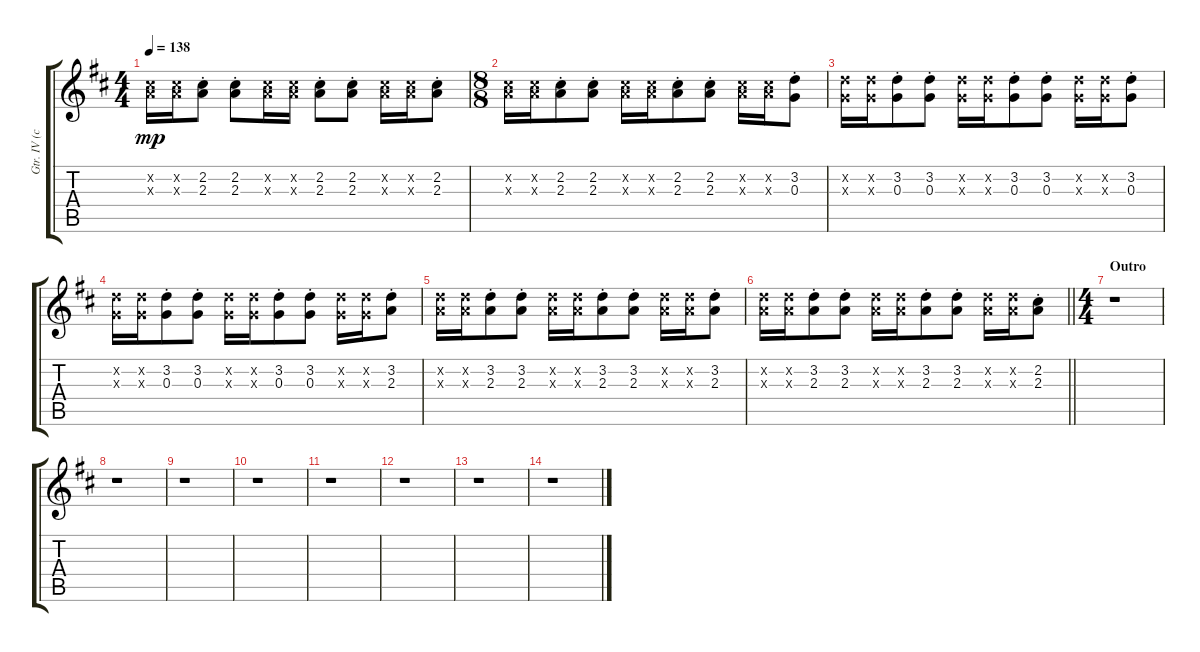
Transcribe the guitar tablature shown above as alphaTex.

\track ("Gtr. IV (clean elec.)" "Gtr. IV (c") {instrument electricguitarclean}
\staff {score tabs}
\tuning (E4 B3 G3 D3 A2 E2) {hide}
\ts (4 4)
\tempo 138
\clef g2
\ks d
(2.2{x} 2.3{x}).16{dy mp} (2.2{x} 2.3{x}).16 (2.2{st} 2.3{st}).8 (2.2{st} 2.3{st}).8 (2.2{x} 2.3{x}).16 (2.2{x} 2.3{x}).16 (2.2{st} 2.3{st}).8 (2.2{st} 2.3{st}).8 (2.2{x} 2.3{x}).16 (2.2{x} 2.3{x}).16 (2.2{st} 2.3{st}).8 |
\ts (8 8)
(2.2{x} 2.3{x}).16 (2.2{x} 2.3{x}).16 (2.2{st} 2.3{st}).8 (2.2{st} 2.3{st}).8 (2.2{x} 2.3{x}).16 (2.2{x} 2.3{x}).16 (2.2{st} 2.3{st}).8 (2.2{st} 2.3{st}).8 (2.2{x} 2.3{x}).16 (2.2{x} 2.3{x}).16 (3.2{st} 0.3{st}).8 |
(3.2{x} 0.3{x}).16 (3.2{x} 0.3{x}).16 (3.2{st} 0.3{st}).8 (3.2{st} 0.3{st}).8 (3.2{x} 0.3{x}).16 (3.2{x} 0.3{x}).16 (3.2{st} 0.3{st}).8 (3.2{st} 0.3{st}).8 (3.2{x} 0.3{x}).16 (3.2{x} 0.3{x}).16 (3.2{st} 0.3{st}).8 |
(3.2{x} 0.3{x}).16 (3.2{x} 0.3{x}).16 (3.2{st} 0.3{st}).8 (3.2{st} 0.3{st}).8 (3.2{x} 0.3{x}).16 (3.2{x} 0.3{x}).16 (3.2{st} 0.3{st}).8 (3.2{st} 0.3{st}).8 (3.2{x} 0.3{x}).16 (3.2{x} 0.3{x}).16 (3.2{st} 2.3{st}).8 |
(3.2{x} 2.3{x}).16 (3.2{x} 2.3{x}).16 (3.2{st} 2.3{st}).8 (3.2{st} 2.3{st}).8 (3.2{x} 2.3{x}).16 (3.2{x} 2.3{x}).16 (3.2{st} 2.3{st}).8 (3.2{st} 2.3{st}).8 (3.2{x} 2.3{x}).16 (3.2{x} 2.3{x}).16 (3.2{st} 2.3{st}).8 |
\barLineRight lightlight
(3.2{x} 2.3{x}).16 (3.2{x} 2.3{x}).16 (3.2{st} 2.3{st}).8 (3.2{st} 2.3{st}).8 (3.2{x} 2.3{x}).16 (3.2{x} 2.3{x}).16 (3.2{st} 2.3{st}).8 (3.2{st} 2.3{st}).8 (3.2{x} 2.3{x}).16 (3.2{x} 2.3{x}).16 (2.2{st} 2.3{st}).8 |
\ts (4 4)
\section ("" "Outro")
r.1 |
r.1 |
r.1 |
r.1 |
r.1 |
r.1 |
r.1 |
r.1
